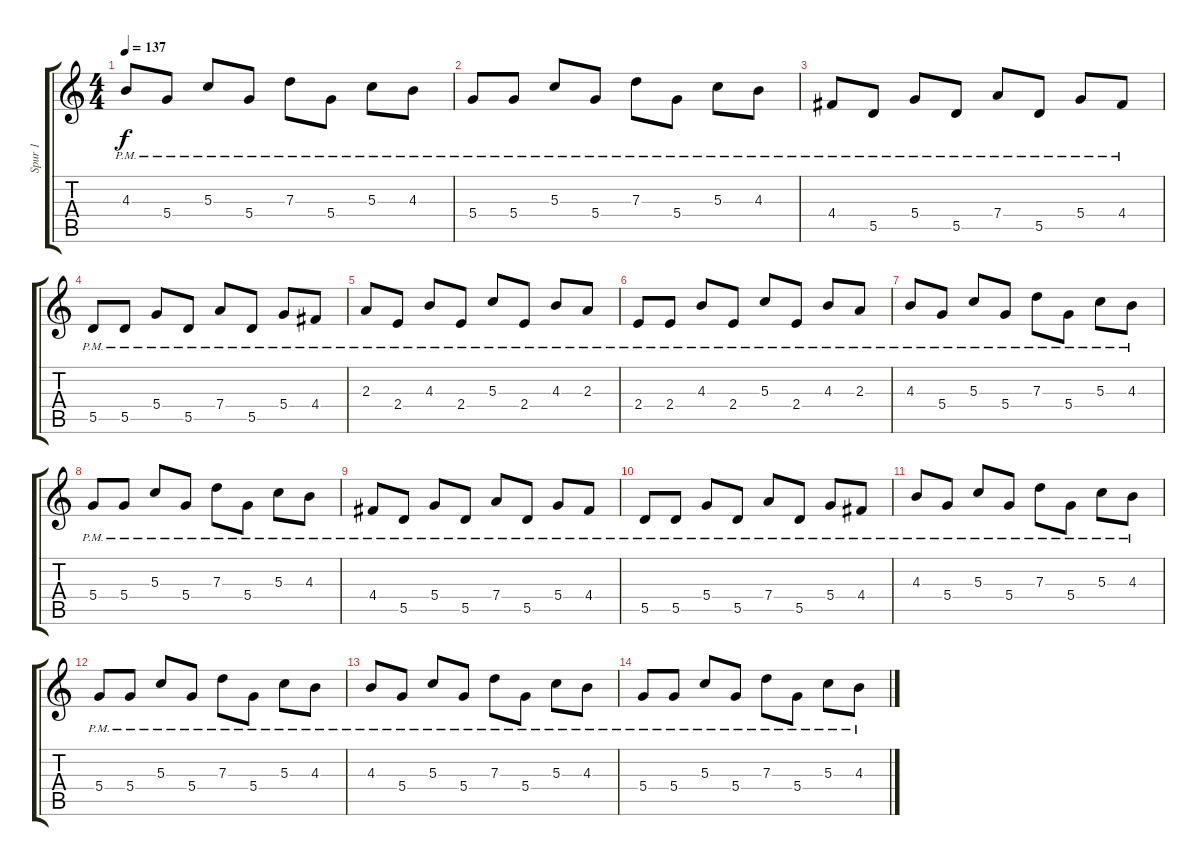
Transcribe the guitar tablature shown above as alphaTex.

\track ("Spur 1" "Spur 1") {instrument overdrivenguitar}
\staff {score tabs}
\tuning (E4 B3 G3 D3 A2 E2) {hide}
\ts (4 4)
\tempo 137
\clef g2
\ks c
4.3{pm}.8{dy f} 5.4{pm}.8 5.3{pm}.8 5.4{pm}.8 7.3{pm}.8 5.4{pm}.8 5.3{pm}.8 4.3{pm}.8 |
5.4{pm}.8 5.4{pm}.8 5.3{pm}.8 5.4{pm}.8 7.3{pm}.8 5.4{pm}.8 5.3{pm}.8 4.3{pm}.8 |
4.4{pm}.8 5.5{pm}.8 5.4{pm}.8 5.5{pm}.8 7.4{pm}.8 5.5{pm}.8 5.4{pm}.8 4.4{pm}.8 |
5.5{pm}.8 5.5{pm}.8 5.4{pm}.8 5.5{pm}.8 7.4{pm}.8 5.5{pm}.8 5.4{pm}.8 4.4{pm}.8 |
2.3{pm}.8 2.4{pm}.8 4.3{pm}.8 2.4{pm}.8 5.3{pm}.8 2.4{pm}.8 4.3{pm}.8 2.3{pm}.8 |
2.4{pm}.8 2.4{pm}.8 4.3{pm}.8 2.4{pm}.8 5.3{pm}.8 2.4{pm}.8 4.3{pm}.8 2.3{pm}.8 |
4.3{pm}.8 5.4{pm}.8 5.3{pm}.8 5.4{pm}.8 7.3{pm}.8 5.4{pm}.8 5.3{pm}.8 4.3{pm}.8 |
5.4{pm}.8 5.4{pm}.8 5.3{pm}.8 5.4{pm}.8 7.3{pm}.8 5.4{pm}.8 5.3{pm}.8 4.3{pm}.8 |
4.4{pm}.8 5.5{pm}.8 5.4{pm}.8 5.5{pm}.8 7.4{pm}.8 5.5{pm}.8 5.4{pm}.8 4.4{pm}.8 |
5.5{pm}.8 5.5{pm}.8 5.4{pm}.8 5.5{pm}.8 7.4{pm}.8 5.5{pm}.8 5.4{pm}.8 4.4{pm}.8 |
4.3{pm}.8 5.4{pm}.8 5.3{pm}.8 5.4{pm}.8 7.3{pm}.8 5.4{pm}.8 5.3{pm}.8 4.3{pm}.8 |
5.4{pm}.8 5.4{pm}.8 5.3{pm}.8 5.4{pm}.8 7.3{pm}.8 5.4{pm}.8 5.3{pm}.8 4.3{pm}.8 |
4.3{pm}.8 5.4{pm}.8 5.3{pm}.8 5.4{pm}.8 7.3{pm}.8 5.4{pm}.8 5.3{pm}.8 4.3{pm}.8 |
5.4{pm}.8 5.4{pm}.8 5.3{pm}.8 5.4{pm}.8 7.3{pm}.8 5.4{pm}.8 5.3{pm}.8 4.3{pm}.8
